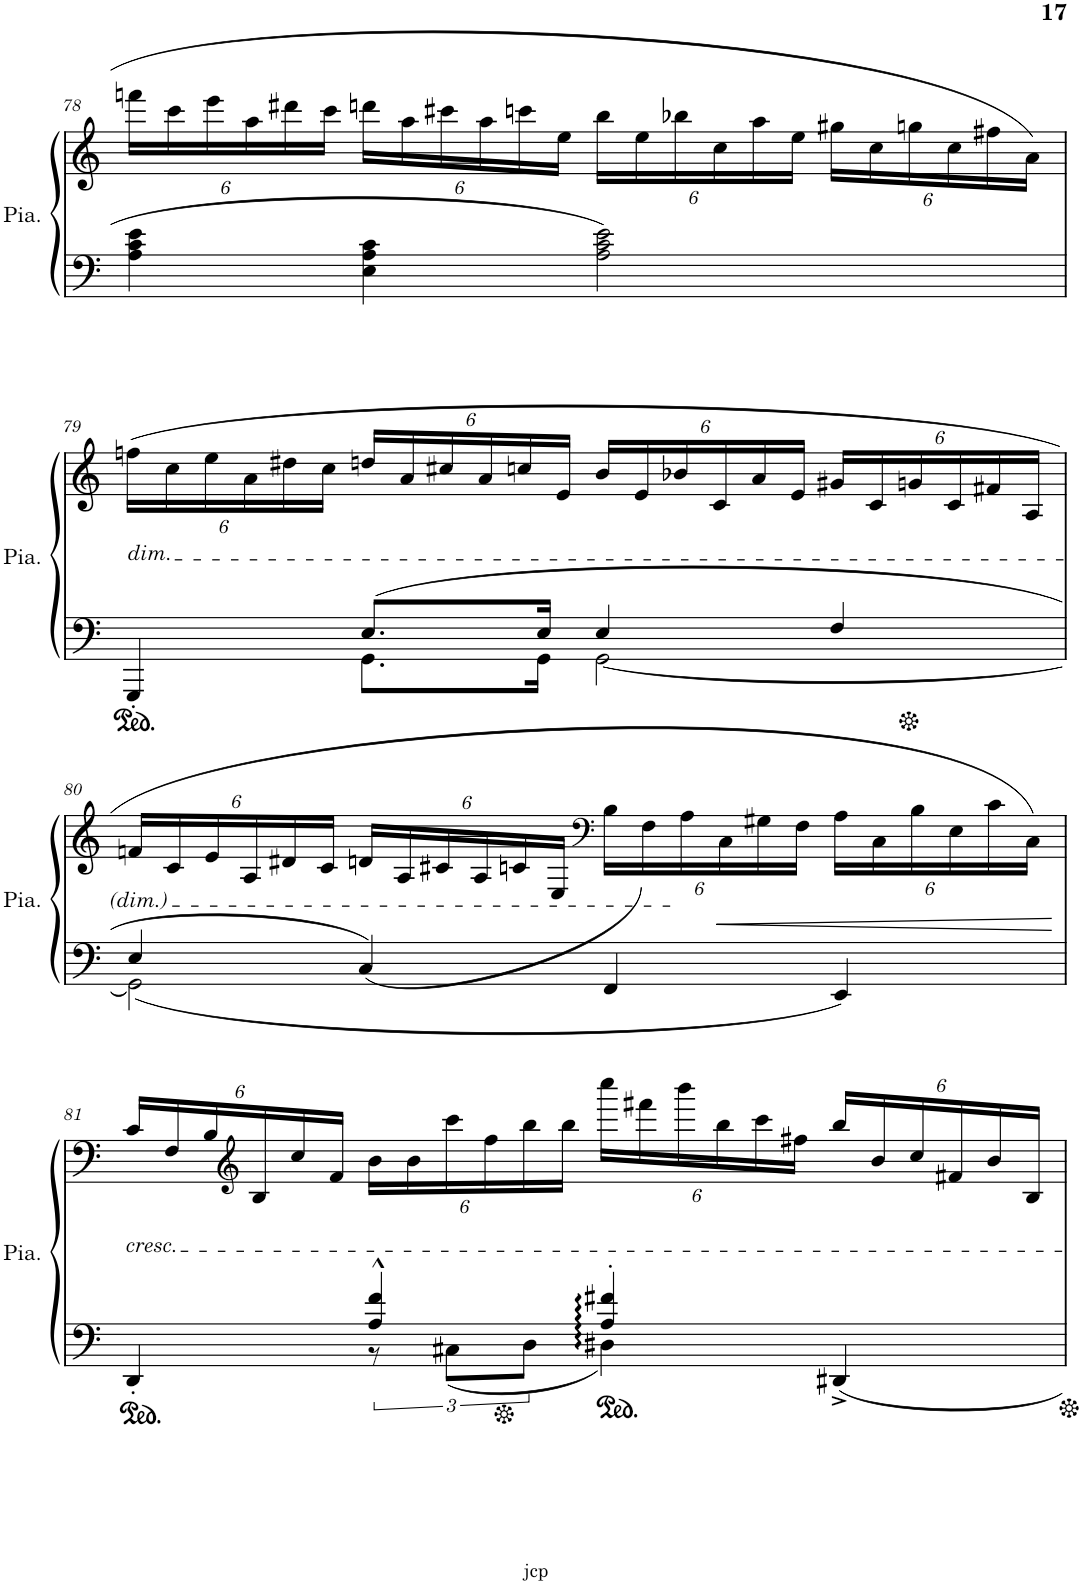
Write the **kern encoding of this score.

**kern	**kern	**dynam
*part1	*part1	*part1
*staff2	*staff1	*staff1/2
*I"Piano	*	*
*I'Pia.	*	*
!!LO:PB:g=z
*clefF4	*clefG2	*
*k[]	*k[]	*
*M4/4	*M4/4	*
*met(c)	*met(c)	*
*	*Xbrackettup	*
=78	=78	=78
4A\ 4c\ 4e\	24fffn\LL	.
.	24ccc\	.
.	24eee\	.
.	24aa\	.
.	24ddd#X\	.
.	24ccc\JJ	.
4E\ 4A\ 4c\	24dddn\LL	.
.	24aa\	.
.	24ccc#X\	.
.	24aa\	.
.	24cccn\	.
.	24ee\JJ	.
2A\ 2c\ 2e\	24bb\LL	.
.	24ee\	.
.	24bb-X\	.
.	24cc\	.
.	24aa\	.
.	24ee\JJ	.
.	24gg#X\LL	.
.	24cc\	.
.	24ggn\	.
.	24cc\	.
.	24ff#X\	.
.	24a\JJ	.
!!LO:LB:g=z
=79	=79	=79
*^	*	*
!	!	!LO:TX:b:i:t=dim.	!
4GGG'/	4ryy	(24ffn\LL	.
.	.	24cc\	.
.	.	24ee\	.
.	.	24a\	.
.	.	24dd#X\	.
.	.	24cc\JJ	.
8.E/L	8.GG\L	24ddn/LL	.
.	.	24a/	.
.	.	24cc#X/	.
.	.	24a/	.
.	.	24ccn/	.
16E/Jk	16GG\Jk	.	.
.	.	24e/JJ	.
4E/	[2GG\	24b/LL	.
.	.	24e/	.
.	.	24b-X/	.
.	.	24c/	.
.	.	24a/	.
.	.	24e/JJ	.
4F/	.	24g#X/LL	.
.	.	24c/	.
.	.	24gn/	.
.	.	24c/	.
.	.	24f#X/	.
.	.	24A/JJ	.
!!LO:LB:g=z
=80	=80	=80	=80
4E/	2GG\]	24fn/LL	.
.	.	24c/	.
.	.	24e/	.
.	.	24A/	.
.	.	24d#X/	.
.	.	24c/JJ	.
4C/	.	24dn/LL	.
.	.	24A/	.
.	.	24c#X/	.
.	.	24A/	.
.	.	24cn/	.
.	.	24E/JJ	.
*	*	*clefF4	*
4FF/	2ryy	24B\LL	.
.	.	(24F\	.
.	.	24A\	.
!	!	!	!LO:HP:b
.	.	24C\	<
.	.	24G#X\	.
.	.	24F\JJ	.
4EE/	.	24A\LL	.
.	.	24C\	.
.	.	24B\	.
.	.	24E\	.
.	.	24c\	.
.	.	24C\JJ)	.
*v	*v	*	*
.	.	[
!!LO:LB:g=z
=81	=81	=81
*^	*	*
!	!	!LO:TX:b:i:t=cresc.	!
4DD'/	4ryy	24c/LL	.
.	.	24F/	.
.	.	24B/	.
*	*	*clefG2	*
.	.	24B/	.
.	.	24cc/	.
.	.	24f/JJ	.
4A/^^ 4f/^^	12r	24b\LL	.
.	.	24b\	.
.	12C#X\L	24ccc\	.
.	.	24ff\	.
.	12D\J	24bb\	.
.	.	24bb\JJ	.
4A/' 4f#X/'	4D#X\	24cccc\LL	.
.	.	24fff#X\	.
.	.	24bbb\	.
.	.	24bb\	.
.	.	24ccc\	.
.	.	24ff#X\JJ	.
4DD#X^/	4ryy	24bb/LL	.
.	.	24b/	.
.	.	24cc/	.
.	.	24f#X/	.
.	.	24b/	.
.	.	24B/JJ	.
*v	*v	*	*
=	=	=
*-	*-	*-
